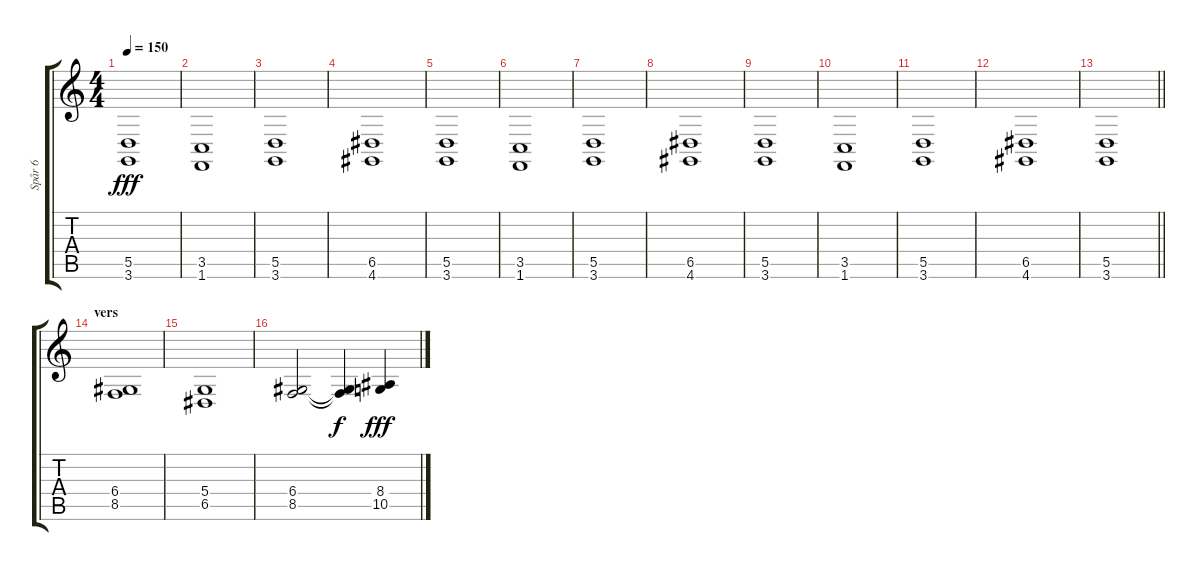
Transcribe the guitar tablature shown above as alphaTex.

\track ("Spår 6" "Spår 6") {instrument stringensemble1}
\staff {score tabs}
\tuning (E4 B3 G3 D3 A2 E2) {hide}
\ts (4 4)
\tempo 150
\clef g2
\ks c
(5.5 3.6).1{dy fff} |
(3.5 1.6).1 |
(5.5 3.6).1 |
(6.5 4.6).1 |
(5.5 3.6).1 |
(3.5 1.6).1 |
(5.5 3.6).1 |
(6.5 4.6).1 |
(5.5 3.6).1 |
(3.5 1.6).1 |
(5.5 3.6).1 |
(6.5 4.6).1 |
\barLineRight lightlight
(5.5 3.6).1 |
\section ("" "vers")
(6.4 8.5).1 |
(5.4 6.5).1 |
(6.4 8.5).2 (6.4{t} 8.5{t}).4{dy f} (8.4 10.5).4{dy fff}
